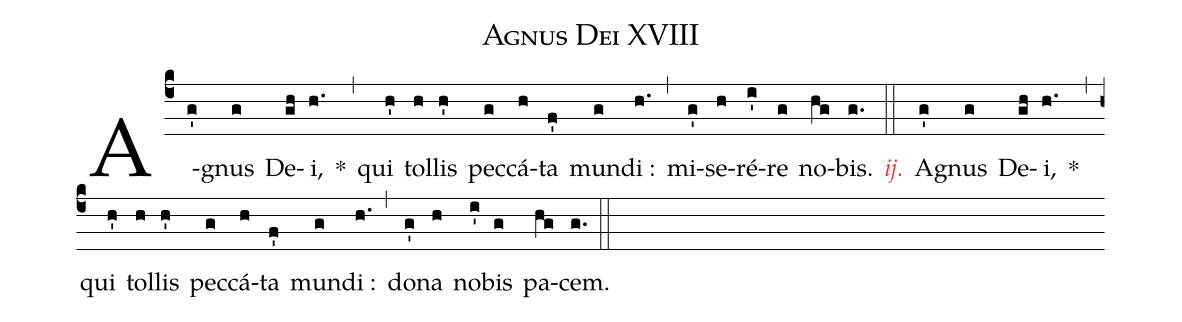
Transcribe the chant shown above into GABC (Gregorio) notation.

name:Agnus Dei XVIII;
%%
(c4) A-(g')gnus(g) De(gh)i,(h.) *(,)
qui(h') tol(h)lis(h') pec(g)cá(h)ta(f') mun(g)di :(h.) (,)
mi(g')se(h)ré(i')re(g) no(hg)bis.(g.) <c><i>ij.</i></c>(::)

A(g')gnus(g) De(gh)i,(h.) *(,)
qui(h') tol(h)lis(h') pec(g)cá(h)ta(f') mun(g)di :(h.) (,)
do(g')na(h) no(i')bis(g) pa(hg)cem.(g.) (::)
